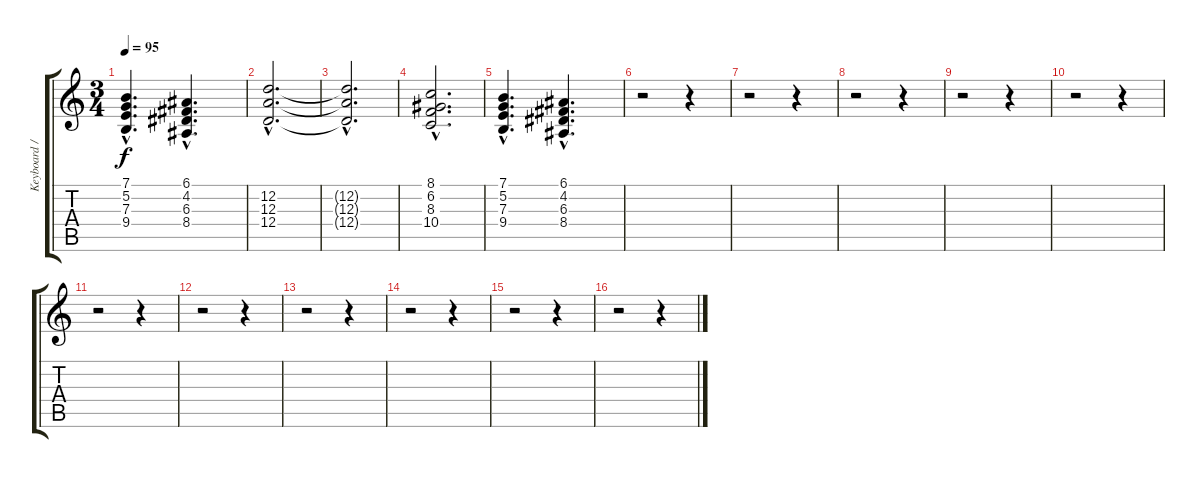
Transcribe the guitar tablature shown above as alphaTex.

\track ("Keyboard / Flute" "Keyboard /") {instrument pad8sweep}
\staff {score tabs}
\tuning (E4 D4 A3 D3 A2 D2) {hide}
\ts (3 4)
\tempo 95
\clef g2
\ks c
(7.1{hac} 5.2{hac} 7.3{hac} 9.4{hac}).4{d dy f} (6.1{hac} 4.2{hac} 6.3{hac} 8.4{hac}).4{d} |
(12.2{hac} 12.3{hac} 12.4{hac}).2{d} |
(12.2{hac t} 12.3{hac t} 12.4{hac t}).2{d} |
(8.1{hac} 6.2{hac} 8.3{hac} 10.4{hac}).2{d} |
(7.1{hac} 5.2{hac} 7.3{hac} 9.4{hac}).4{d} (6.1{hac} 4.2{hac} 6.3{hac} 8.4{hac}).4{d} |
\section ("" "")
r.2 r.4 |
r.2 r.4 |
r.2 r.4 |
r.2 r.4 |
r.2 r.4 |
r.2 r.4 |
r.2 r.4 |
r.2 r.4 |
r.2 r.4 |
r.2 r.4 |
r.2 r.4
